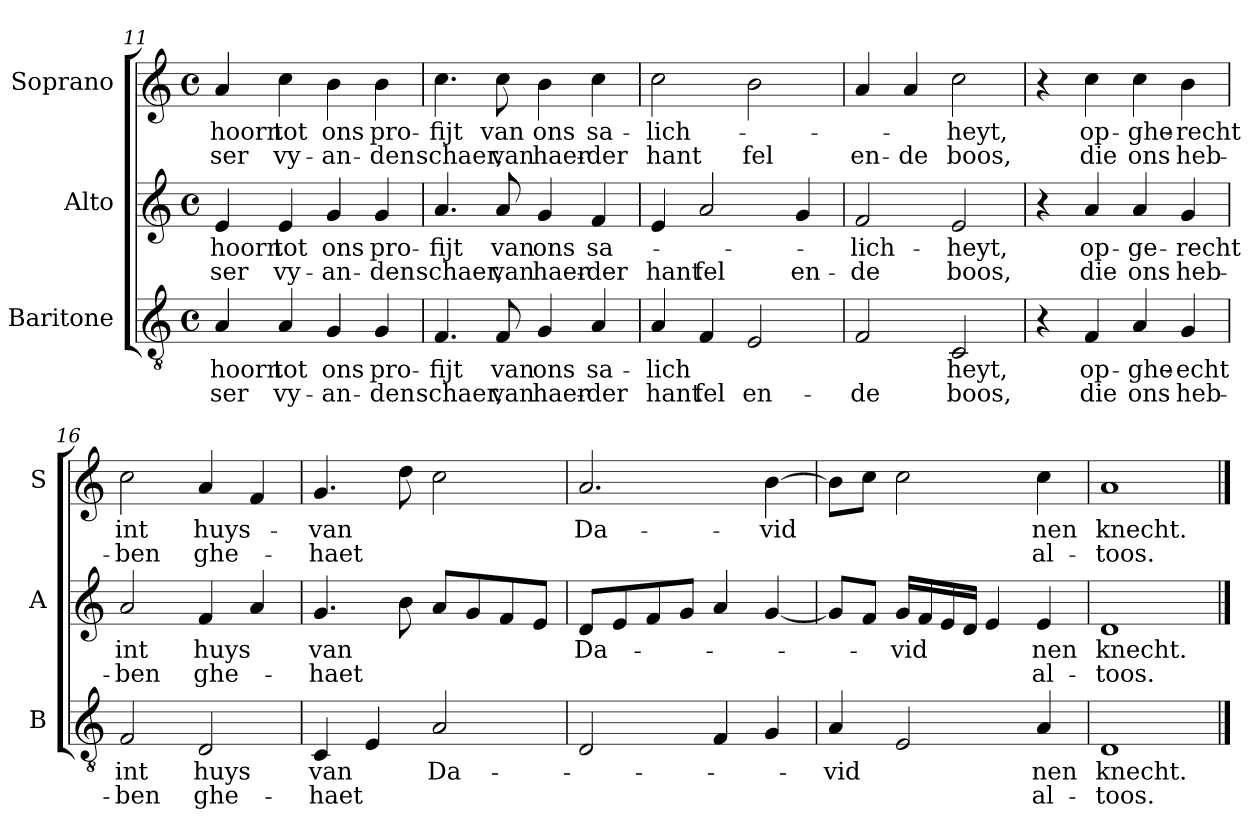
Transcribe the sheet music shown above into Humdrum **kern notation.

**kern	**text	**text	**kern	**text	**text	**kern	**text	**text
*part3	*part3	*part3	*part2	*part2	*part2	*part1	*part1	*part1
*staff3	*staff3	*staff3	*staff2	*staff2	*staff2	*staff1	*staff1	*staff1
*I"Baritone	*	*	*I"Alto	*	*	*I"Soprano	*	*
*I'B	*	*	*I'A	*	*	*I'S	*	*
!!LO:PB:g=z
*clefGv2	*	*	*clefG2	*	*	*clefG2	*	*
*k[]	*	*	*k[]	*	*	*k[]	*	*
*C:	*	*	*C:	*	*	*C:	*	*
*M4/4	*	*	*M4/4	*	*	*M4/4	*	*
*met(c)	*	*	*met(c)	*	*	*met(c)	*	*
=11	=11	=11	=11	=11	=11	=11	=11	=11
!	!LO:LY:b	!LO:LY:b	!	!LO:LY:b	!LO:LY:b	!	!LO:LY:b	!LO:LY:b
4A/	hoorn	-ser	4e/	hoorn	-ser	4a/	hoorn	-ser
!	!LO:LY:b	!LO:LY:b	!	!LO:LY:b	!LO:LY:b	!	!LO:LY:b	!LO:LY:b
4A/	tot	vy-	4e/	tot	vy-	4cc\	tot	vy-
!	!LO:LY:b	!LO:LY:b	!	!LO:LY:b	!LO:LY:b	!	!LO:LY:b	!LO:LY:b
4G/	ons	-an-	4g/	ons	-an-	4b\	ons	-an-
!	!LO:LY:b	!LO:LY:b	!	!LO:LY:b	!LO:LY:b	!	!LO:LY:b	!LO:LY:b
4G/	pro-	-den	4g/	pro-	-den	4b\	pro-	-den
=12	=12	=12	=12	=12	=12	=12	=12	=12
!	!LO:LY:b	!LO:LY:b	!	!LO:LY:b	!LO:LY:b	!	!LO:LY:b	!LO:LY:b
4.F/	-fijt	schaer,	4.a/	-fijt	schaer,	4.cc\	-fijt	schaer,
!	!LO:LY:b	!LO:LY:b	!	!LO:LY:b	!LO:LY:b	!	!LO:LY:b	!LO:LY:b
8F/	van	van	8a/	van	van	8cc\	van	van
!	!LO:LY:b	!LO:LY:b	!	!LO:LY:b	!LO:LY:b	!	!LO:LY:b	!LO:LY:b
4G/	ons	haer-	4g/	ons	haer-	4b\	ons	haer-
!	!LO:LY:b	!LO:LY:b	!	!LO:LY:b	!LO:LY:b	!	!LO:LY:b	!LO:LY:b
4A/	sa-	-der	4f/	sa-	-der	4cc\	sa-	-der
=13	=13	=13	=13	=13	=13	=13	=13	=13
!	!LO:LY:b	!LO:LY:b	!	!	!LO:LY:b	!	!LO:LY:b	!LO:LY:b
4A/	-lich	hant	4e/	.	hant	2cc\	-lich-	hant
!	!	!LO:LY:b	!	!	!LO:LY:b	!	!	!
4F/	.	fel	2a/	.	fel	.	.	.
!	!	!LO:LY:b	!	!	!	!	!	!LO:LY:b
2E/	.	en-	.	.	.	2b\	.	fel
!	!	!	!	!	!LO:LY:b	!	!	!
.	.	.	4g/	.	en-	.	.	.
=14	=14	=14	=14	=14	=14	=14	=14	=14
!	!	!LO:LY:b	!	!LO:LY:b	!LO:LY:b	!	!	!LO:LY:b
2F/	.	-de	2f/	-lich-	-de	4a/	.	en-
!	!	!	!	!	!	!	!	!LO:LY:b
.	.	.	.	.	.	4a/	.	-de
!	!LO:LY:b	!LO:LY:b	!	!LO:LY:b	!LO:LY:b	!	!LO:LY:b	!LO:LY:b
2C/	heyt,	boos,	2e/	-heyt,	boos,	2cc\	-heyt,	boos,
=15	=15	=15	=15	=15	=15	=15	=15	=15
4r	.	.	4r	.	.	4r	.	.
!	!LO:LY:b	!LO:LY:b	!	!LO:LY:b	!LO:LY:b	!	!LO:LY:b	!LO:LY:b
4F/	op-	die	4a/	op-	die	4cc\	op-	die
!	!LO:LY:b	!LO:LY:b	!	!LO:LY:b	!LO:LY:b	!	!LO:LY:b	!LO:LY:b
4A/	-ghe-	ons	4a/	-ge-	ons	4cc\	-ghe-	ons
!	!LO:LY:b	!LO:LY:b	!	!LO:LY:b	!LO:LY:b	!	!LO:LY:b	!LO:LY:b
4G/	-echt	heb-	4g/	-recht	heb-	4b\	-recht	heb-
!!LO:LB:g=z
=16	=16	=16	=16	=16	=16	=16	=16	=16
!	!LO:LY:b	!LO:LY:b	!	!LO:LY:b	!LO:LY:b	!	!LO:LY:b	!LO:LY:b
2F/	int	-ben	2a/	int	-ben	2cc\	int	-ben
!	!LO:LY:b	!LO:LY:b	!	!LO:LY:b	!LO:LY:b	!	!LO:LY:b	!LO:LY:b
2D/	huys	ghe-	4f/	huys	ghe-	4a/	huys-	ghe-
.	.	.	4a/	.	.	4f/	.	.
=17	=17	=17	=17	=17	=17	=17	=17	=17
!	!LO:LY:b	!LO:LY:b	!	!LO:LY:b	!LO:LY:b	!	!LO:LY:b	!LO:LY:b
4C/	van	-haet	4.g/	van	-haet	4.g/	-van	-haet
4E/	.	.	.	.	.	.	.	.
.	.	.	8b\	.	.	8dd\	.	.
!	!LO:LY:b	!	!	!	!	!	!	!
2A/	Da-	.	8a/L	.	.	2cc\	.	.
.	.	.	8g/	.	.	.	.	.
.	.	.	8f/	.	.	.	.	.
.	.	.	8e/J	.	.	.	.	.
=18	=18	=18	=18	=18	=18	=18	=18	=18
!	!	!	!	!LO:LY:b	!	!	!LO:LY:b	!
2D/	.	.	8d/L	Da-	.	2.a/	Da-	.
.	.	.	8e/	.	.	.	.	.
.	.	.	8f/	.	.	.	.	.
.	.	.	8g/J	.	.	.	.	.
4F/	.	.	4a/	.	.	.	.	.
!	!	!	!	!	!	!	!LO:LY:b	!
4G/	.	.	[4g/	.	.	[4b\	-vid	.
=19	=19	=19	=19	=19	=19	=19	=19	=19
!	!LO:LY:b	!	!	!	!	!	!	!
4A/	-vid	.	8g/L]	.	.	8b\L]	.	.
.	.	.	8f/J	.	.	8cc\J	.	.
!	!	!	!	!LO:LY:b	!	!	!	!
2E/	.	.	16g/LL	-vid	.	2cc\	.	.
.	.	.	16f/	.	.	.	.	.
.	.	.	16e/	.	.	.	.	.
.	.	.	16d/JJ	.	.	.	.	.
.	.	.	4e/	.	.	.	.	.
!	!LO:LY:b	!LO:LY:b	!	!LO:LY:b	!LO:LY:b	!	!LO:LY:b	!LO:LY:b
4A/	-nen	al-	4e/	-nen	al-	4cc\	-nen	al-
=20	=20	=20	=20	=20	=20	=20	=20	=20
!	!LO:LY:b	!LO:LY:b	!	!LO:LY:b	!LO:LY:b	!	!LO:LY:b	!LO:LY:b
1D	knecht.	-toos.	1d	knecht.	-toos.	1a	knecht.	-toos.
==	==	==	==	==	==	==	==	==
*-	*-	*-	*-	*-	*-	*-	*-	*-
